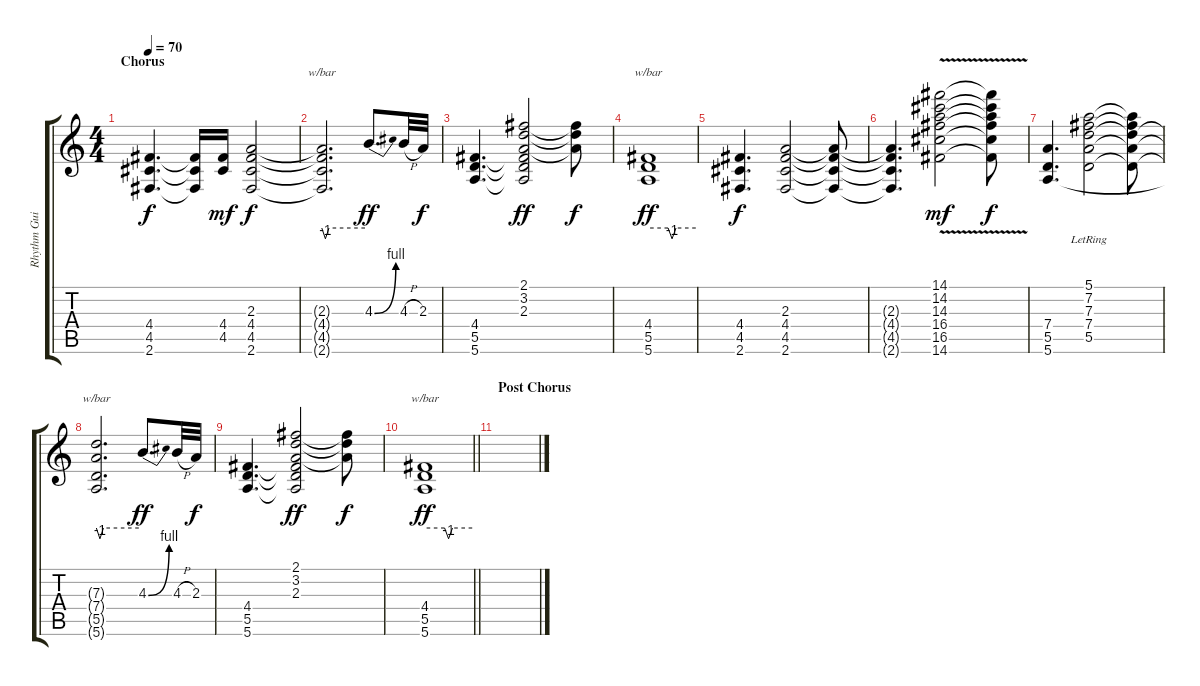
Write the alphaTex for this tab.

\track ("Rhythm Guitar (Steve)" "Rhythm Gui") {instrument electricguitarclean}
\staff {score tabs}
\tuning (E4 B3 G3 D3 A2 E2) {hide}
\ts (4 4)
\section ("" "Chorus")
\tempo 70
\clef g2
\ks c
(4.4 4.5 2.6).4{d dy f instrument distortionguitar} (4.4{t} 4.5{t} 2.6{t}).16 (4.4 4.5).16{dy mf} (2.3 4.4 4.5 2.6).2{dy f} |
(2.3{t} 4.4{t} 4.5{t} 2.6{t}).2{d tbe (custom default 0 0 5 -4 10 0 60 0)} 4.3{be (bend 0 0 60 4)}.8{d dy ff} 4.3{h}.32 2.3.32{dy f} |
(4.4 5.5 5.6).4{d} (2.1 3.2 2.3 4.4{t} 5.5{t} 5.6{t}).2{dy ff} (2.1{t} 3.2{t} 2.3{t}).8{dy f} |
(4.4 5.5 5.6).1{tbe (custom default 0 0 25 0 30 -4 35 0 60 0) dy ff} |
(4.4 4.5 2.6).4{d dy f} (2.3 4.4 4.5 2.6).2 (2.3{t} 4.4{t} 4.5{t} 2.6{t}).8 |
(2.3{t} 4.4{t} 4.5{t} 2.6{t}).4{d} (14.1{v} 14.2{v} 14.3{v} 16.4{v} 16.5 14.6{v}).2{dy mf} (14.1{t} 14.2{t} 14.3{t} 16.4{t} 16.5{t} 14.6{t}).8{dy f} |
(7.4 5.5 5.6).4{d} (5.1{lr} 7.2{lr} 7.3{lr} 7.4{lr} 5.5{lr}).2 (5.1{t} 7.2{t} 7.3{t} 7.4{t} 5.5{t}).8 |
(7.3{t} 7.4{t} 5.5{t} 5.6{t}).2{d tbe (custom default 0 0 5 -4 10 0 60 0)} 4.3{be (bend 0 0 60 4)}.8{d dy ff} 4.3{h}.32 2.3.32{dy f} |
(4.4 5.5 5.6).4{d} (2.1 3.2 2.3 4.4{t} 5.5{t} 5.6{t}).2{dy ff} (2.1{t} 3.2{t} 2.3{t}).8{dy f} |
\barLineRight lightlight
(4.4 5.5 5.6).1{tbe (custom default 0 0 25 0 30 -4 35 0 60 0) dy ff} |
\section ("" "Post Chorus")
